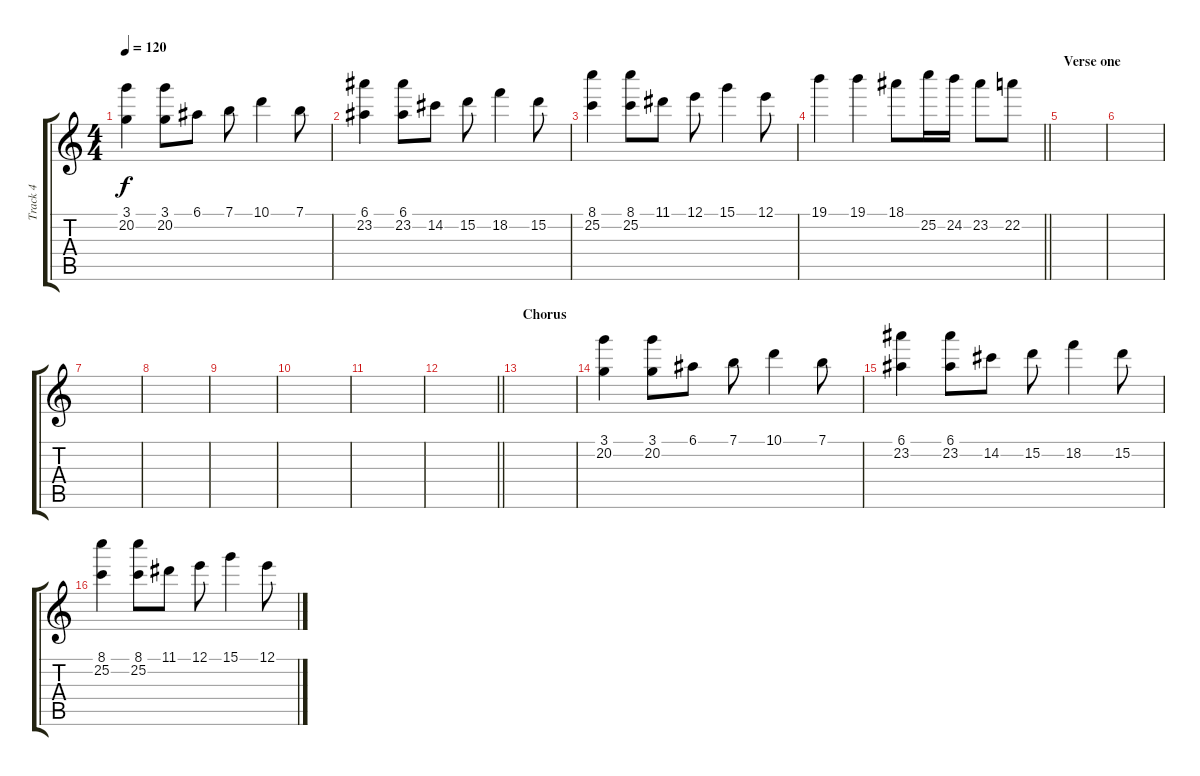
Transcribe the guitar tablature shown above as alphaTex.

\track ("Track 4" "Track 4") {instrument electricguitarmuted}
\staff {score tabs}
\tuning (E4 B3 G3 D3 A2 E2) {hide}
\ts (4 4)
\tempo 120
\clef g2
\ks c
(3.1 20.2).4{dy f} (3.1 20.2).8 6.1.8 7.1.8 10.1.4 7.1.8 |
(6.1 23.2).4 (6.1 23.2).8 14.2.8 15.2.8 18.2.4 15.2.8 |
(8.1 25.2).4 (8.1 25.2).8 11.1.8 12.1.8 15.1.4 12.1.8 |
\barLineRight lightlight
19.1.4 19.1.4 18.1.8 25.2.16 24.2.16 23.2.8 22.2.8 |
\section ("" "Verse one")
|
|
|
|
|
|
|
\barLineRight lightlight
|
\section ("" "Chorus")
|
(3.1 20.2).4 (3.1 20.2).8 6.1.8 7.1.8 10.1.4 7.1.8 |
(6.1 23.2).4 (6.1 23.2).8 14.2.8 15.2.8 18.2.4 15.2.8 |
(8.1 25.2).4 (8.1 25.2).8 11.1.8 12.1.8 15.1.4 12.1.8
